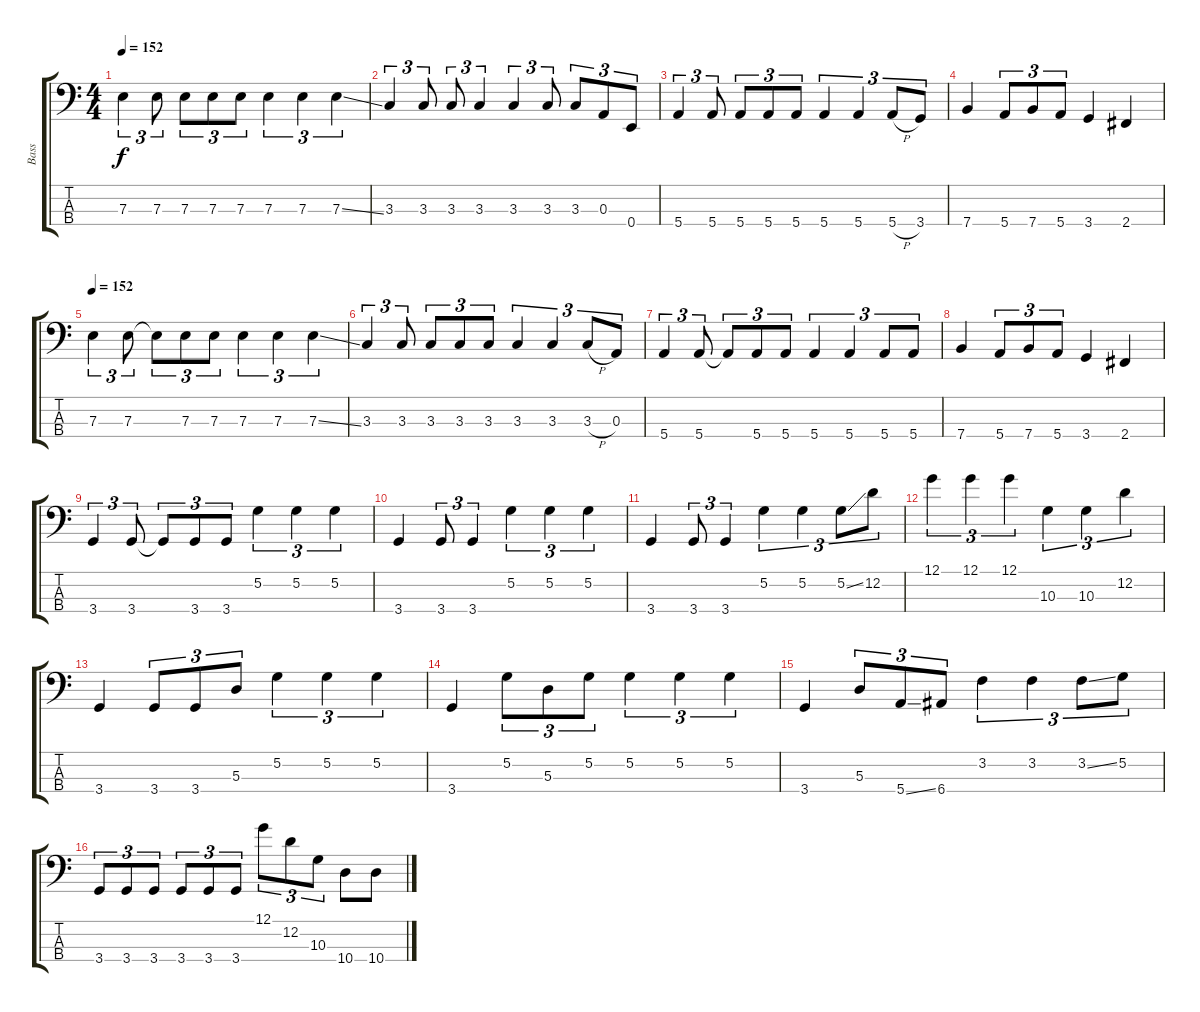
\track ("Bass" "Bass") {instrument electricbassfinger}
\staff {score tabs}
\tuning (G2 D2 A1 E1) {hide}
\ts (4 4)
\tempo 152
\clef f4
\ks c
7.3.4{tu (3 2) dy f} 7.3.8{tu (3 2)} 7.3.8{tu (3 2)} 7.3.8{tu (3 2)} 7.3.8{tu (3 2)} 7.3.4{tu (3 2)} 7.3.4{tu (3 2)} 7.3{ss}.4{tu (3 2)} |
3.3.4{tu (3 2)} 3.3.8{tu (3 2)} 3.3.8{tu (3 2)} 3.3.4{tu (3 2)} 3.3.4{tu (3 2)} 3.3.8{tu (3 2)} 3.3.8{tu (3 2)} 0.3.8{tu (3 2)} 0.4.8{tu (3 2)} |
5.4.4{tu (3 2)} 5.4.8{tu (3 2)} 5.4.8{tu (3 2)} 5.4.8{tu (3 2)} 5.4.8{tu (3 2)} 5.4.4{tu (3 2)} 5.4.4{tu (3 2)} 5.4{h}.8{tu (3 2)} 3.4.8{tu (3 2)} |
7.4.4 5.4.8{tu (3 2)} 7.4.8{tu (3 2)} 5.4.8{tu (3 2)} 3.4.4 2.4.4 |
\tempo 152
7.3.4{tu (3 2)} 7.3.8{tu (3 2)} 7.3{t}.8{tu (3 2)} 7.3.8{tu (3 2)} 7.3.8{tu (3 2)} 7.3.4{tu (3 2)} 7.3.4{tu (3 2)} 7.3{ss}.4{tu (3 2)} |
3.3.4{tu (3 2)} 3.3.8{tu (3 2)} 3.3.8{tu (3 2)} 3.3.8{tu (3 2)} 3.3.8{tu (3 2)} 3.3.4{tu (3 2)} 3.3.4{tu (3 2)} 3.3{h}.8{tu (3 2)} 0.3.8{tu (3 2)} |
5.4.4{tu (3 2)} 5.4.8{tu (3 2)} 5.4{t}.8{tu (3 2)} 5.4.8{tu (3 2)} 5.4.8{tu (3 2)} 5.4.4{tu (3 2)} 5.4.4{tu (3 2)} 5.4.8{tu (3 2)} 5.4.8{tu (3 2)} |
7.4.4 5.4.8{tu (3 2)} 7.4.8{tu (3 2)} 5.4.8{tu (3 2)} 3.4.4 2.4.4 |
3.4.4{tu (3 2)} 3.4.8{tu (3 2)} 3.4{t}.8{tu (3 2)} 3.4.8{tu (3 2)} 3.4.8{tu (3 2)} 5.2.4{tu (3 2)} 5.2.4{tu (3 2)} 5.2.4{tu (3 2)} |
3.4.4 3.4.8{tu (3 2)} 3.4.4{tu (3 2)} 5.2.4{tu (3 2)} 5.2.4{tu (3 2)} 5.2.4{tu (3 2)} |
3.4.4 3.4.8{tu (3 2)} 3.4.4{tu (3 2)} 5.2.4{tu (3 2)} 5.2.4{tu (3 2)} 5.2{ss}.8{tu (3 2)} 12.2.8{tu (3 2)} |
12.1.4{tu (3 2)} 12.1.4{tu (3 2)} 12.1.4{tu (3 2)} 10.3.4{tu (3 2)} 10.3.4{tu (3 2)} 12.2.4{tu (3 2)} |
3.4.4 3.4.8{tu (3 2)} 3.4.8{tu (3 2)} 5.3.8{tu (3 2)} 5.2.4{tu (3 2)} 5.2.4{tu (3 2)} 5.2.4{tu (3 2)} |
3.4.4 5.2.8{tu (3 2)} 5.3.8{tu (3 2)} 5.2.8{tu (3 2)} 5.2.4{tu (3 2)} 5.2.4{tu (3 2)} 5.2.4{tu (3 2)} |
3.4.4 5.3.8{tu (3 2)} 5.4{ss}.8{tu (3 2)} 6.4.8{tu (3 2)} 3.2.4{tu (3 2)} 3.2.4{tu (3 2)} 3.2{ss}.8{tu (3 2)} 5.2.8{tu (3 2)} |
3.4.8{tu (3 2)} 3.4.8{tu (3 2)} 3.4.8{tu (3 2)} 3.4.8{tu (3 2)} 3.4.8{tu (3 2)} 3.4.8{tu (3 2)} 12.1.8{tu (3 2)} 12.2.8{tu (3 2)} 10.3.8{tu (3 2)} 10.4.8 10.4.8
